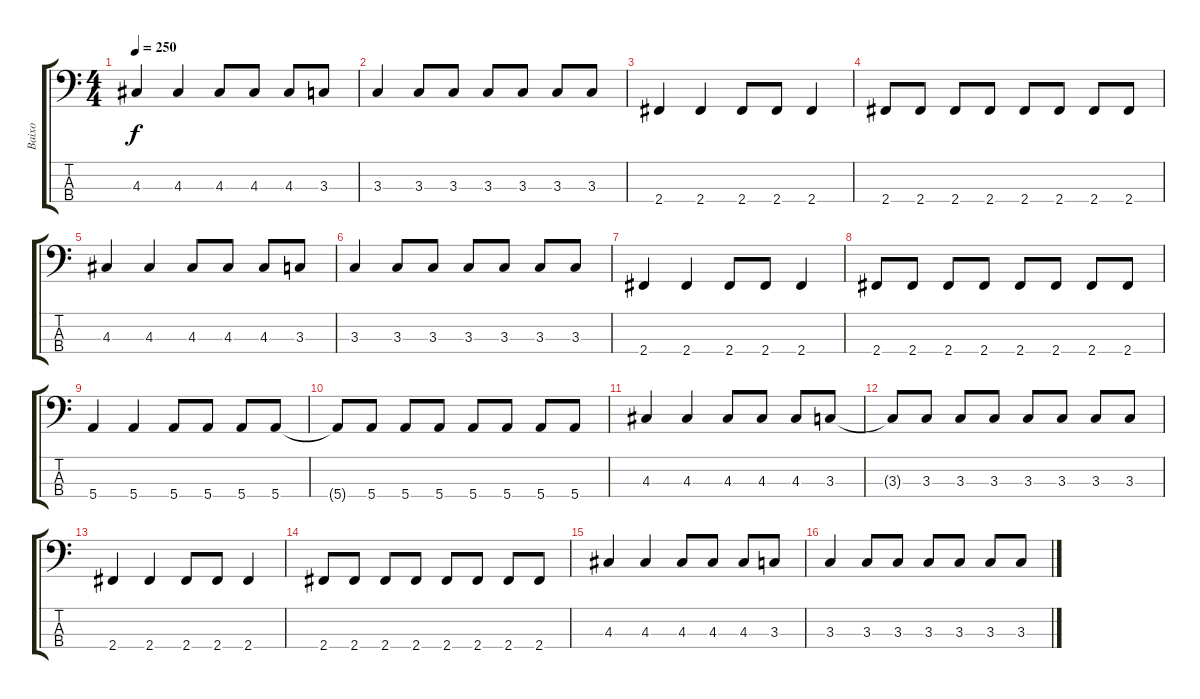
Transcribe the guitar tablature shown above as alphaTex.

\track ("Baixo" "Baixo") {instrument electricbassfinger}
\staff {score tabs}
\tuning (G2 D2 A1 E1) {hide}
\ts (4 4)
\tempo 250
\clef f4
\ks c
4.3.4{dy f} 4.3.4 4.3.8 4.3.8 4.3.8 3.3.8 |
3.3.4 3.3.8 3.3.8 3.3.8 3.3.8 3.3.8 3.3.8 |
2.4.4 2.4.4 2.4.8 2.4.8 2.4.4 |
2.4.8 2.4.8 2.4.8 2.4.8 2.4.8 2.4.8 2.4.8 2.4.8 |
4.3.4 4.3.4 4.3.8 4.3.8 4.3.8 3.3.8 |
3.3.4 3.3.8 3.3.8 3.3.8 3.3.8 3.3.8 3.3.8 |
2.4.4 2.4.4 2.4.8 2.4.8 2.4.4 |
2.4.8 2.4.8 2.4.8 2.4.8 2.4.8 2.4.8 2.4.8 2.4.8 |
5.4.4 5.4.4 5.4.8 5.4.8 5.4.8 5.4.8 |
5.4{t}.8 5.4.8 5.4.8 5.4.8 5.4.8 5.4.8 5.4.8 5.4.8 |
4.3.4 4.3.4 4.3.8 4.3.8 4.3.8 3.3.8 |
3.3{t}.8 3.3.8 3.3.8 3.3.8 3.3.8 3.3.8 3.3.8 3.3.8 |
2.4.4 2.4.4 2.4.8 2.4.8 2.4.4 |
2.4.8 2.4.8 2.4.8 2.4.8 2.4.8 2.4.8 2.4.8 2.4.8 |
4.3.4 4.3.4 4.3.8 4.3.8 4.3.8 3.3.8 |
3.3.4 3.3.8 3.3.8 3.3.8 3.3.8 3.3.8 3.3.8
